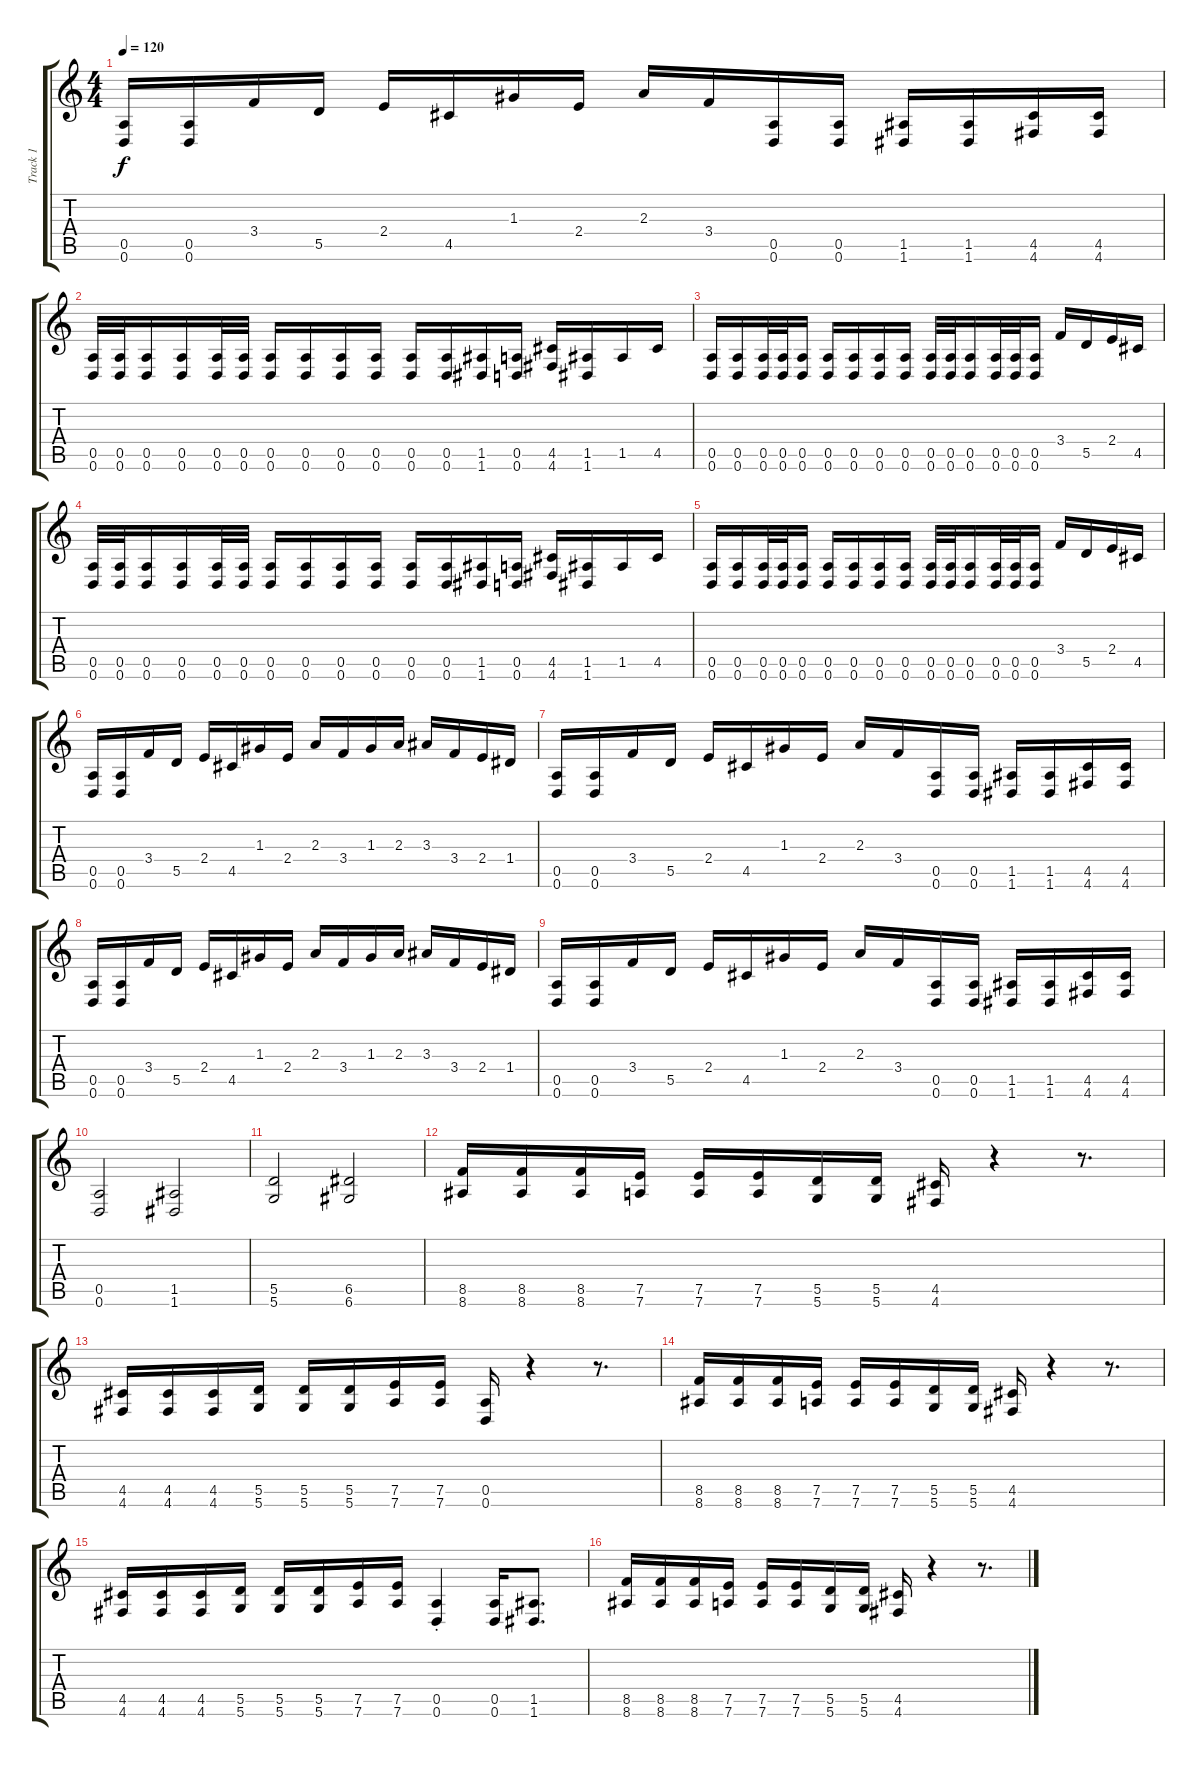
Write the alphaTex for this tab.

\track ("Track 1" "Track 1") {instrument distortionguitar}
\staff {score tabs}
\tuning (E4 B3 G3 D3 A2 D2) {hide}
\ts (4 4)
\tempo 120
\clef g2
\ks c
(0.5 0.6).16{dy f} (0.5 0.6).16 3.4.16 5.5.16 2.4.16 4.5.16 1.3.16 2.4.16 2.3.16 3.4.16 (0.5 0.6).16 (0.5 0.6).16 (1.5 1.6).16 (1.5 1.6).16 (4.5 4.6).16 (4.5 4.6).16 |
(0.5 0.6).32 (0.5 0.6).32 (0.5 0.6).16 (0.5 0.6).16 (0.5 0.6).32 (0.5 0.6).32 (0.5 0.6).16 (0.5 0.6).16 (0.5 0.6).16 (0.5 0.6).16 (0.5 0.6).16 (0.5 0.6).16 (1.5 1.6).16 (0.5 0.6).16 (4.5 4.6).16 (1.5 1.6).16 1.5.16 4.5.16 |
(0.5 0.6).16 (0.5 0.6).16 (0.5 0.6).32 (0.5 0.6).32 (0.5 0.6).16 (0.5 0.6).16 (0.5 0.6).16 (0.5 0.6).16 (0.5 0.6).16 (0.5 0.6).32 (0.5 0.6).32 (0.5 0.6).16 (0.5 0.6).32 (0.5 0.6).32 (0.5 0.6).16 3.4.16 5.5.16 2.4.16 4.5.16 |
(0.5 0.6).32 (0.5 0.6).32 (0.5 0.6).16 (0.5 0.6).16 (0.5 0.6).32 (0.5 0.6).32 (0.5 0.6).16 (0.5 0.6).16 (0.5 0.6).16 (0.5 0.6).16 (0.5 0.6).16 (0.5 0.6).16 (1.5 1.6).16 (0.5 0.6).16 (4.5 4.6).16 (1.5 1.6).16 1.5.16 4.5.16 |
(0.5 0.6).16 (0.5 0.6).16 (0.5 0.6).32 (0.5 0.6).32 (0.5 0.6).16 (0.5 0.6).16 (0.5 0.6).16 (0.5 0.6).16 (0.5 0.6).16 (0.5 0.6).32 (0.5 0.6).32 (0.5 0.6).16 (0.5 0.6).32 (0.5 0.6).32 (0.5 0.6).16 3.4.16 5.5.16 2.4.16 4.5.16 |
(0.5 0.6).16 (0.5 0.6).16 3.4.16 5.5.16 2.4.16 4.5.16 1.3.16 2.4.16 2.3.16 3.4.16 1.3.16 2.3.16 3.3.16 3.4.16 2.4.16 1.4.16 |
(0.5 0.6).16 (0.5 0.6).16 3.4.16 5.5.16 2.4.16 4.5.16 1.3.16 2.4.16 2.3.16 3.4.16 (0.5 0.6).16 (0.5 0.6).16 (1.5 1.6).16 (1.5 1.6).16 (4.5 4.6).16 (4.5 4.6).16 |
(0.5 0.6).16 (0.5 0.6).16 3.4.16 5.5.16 2.4.16 4.5.16 1.3.16 2.4.16 2.3.16 3.4.16 1.3.16 2.3.16 3.3.16 3.4.16 2.4.16 1.4.16 |
(0.5 0.6).16 (0.5 0.6).16 3.4.16 5.5.16 2.4.16 4.5.16 1.3.16 2.4.16 2.3.16 3.4.16 (0.5 0.6).16 (0.5 0.6).16 (1.5 1.6).16 (1.5 1.6).16 (4.5 4.6).16 (4.5 4.6).16 |
(0.5 0.6).2 (1.5 1.6).2 |
(5.5 5.6).2 (6.5 6.6).2 |
(8.5 8.6).16 (8.5 8.6).16 (8.5 8.6).16 (7.5 7.6).16 (7.5 7.6).16 (7.5 7.6).16 (5.5 5.6).16 (5.5 5.6).16 (4.5 4.6).16 r.4 r.8{d} |
(4.5 4.6).16 (4.5 4.6).16 (4.5 4.6).16 (5.5 5.6).16 (5.5 5.6).16 (5.5 5.6).16 (7.5 7.6).16 (7.5 7.6).16 (0.5 0.6).16 r.4 r.8{d} |
(8.5 8.6).16 (8.5 8.6).16 (8.5 8.6).16 (7.5 7.6).16 (7.5 7.6).16 (7.5 7.6).16 (5.5 5.6).16 (5.5 5.6).16 (4.5 4.6).16 r.4 r.8{d} |
(4.5 4.6).16 (4.5 4.6).16 (4.5 4.6).16 (5.5 5.6).16 (5.5 5.6).16 (5.5 5.6).16 (7.5 7.6).16 (7.5 7.6).16 (0.5{st} 0.6{st}).4 (0.5 0.6).16 (1.5 1.6).8{d} |
(8.5 8.6).16 (8.5 8.6).16 (8.5 8.6).16 (7.5 7.6).16 (7.5 7.6).16 (7.5 7.6).16 (5.5 5.6).16 (5.5 5.6).16 (4.5 4.6).16 r.4 r.8{d}
